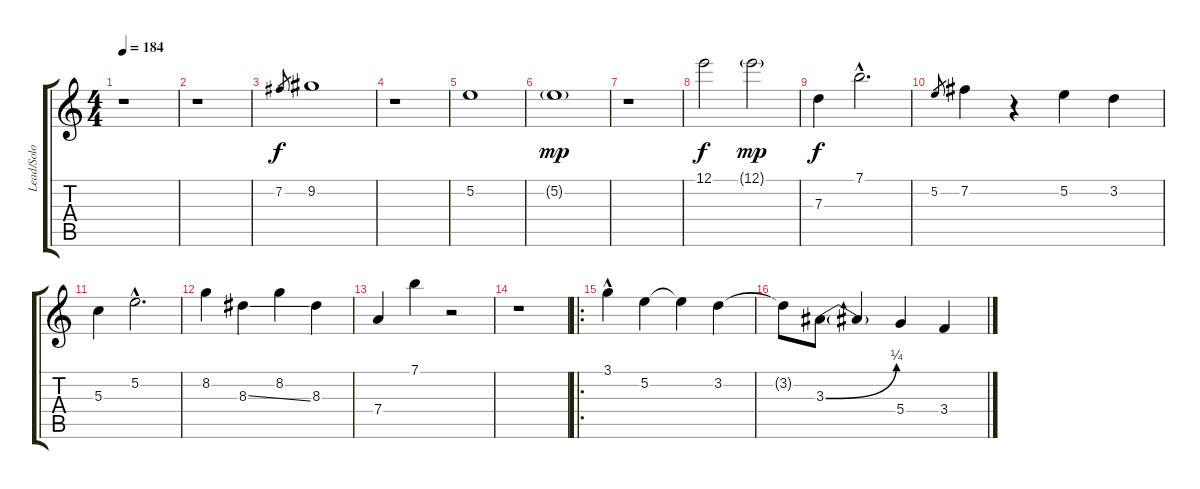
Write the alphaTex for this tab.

\track ("Lead/Solo" "Lead/Solo") {instrument distortionguitar}
\staff {score tabs}
\tuning (E4 B3 G3 D3 A2 E2) {hide}
\ts (4 4)
\tempo 184
\tempo 176
\tempo 184
\clef g2
\ks c
r.1{dy f instrument distortionguitar} |
r.1 |
7.2.8{gr} 9.2.1 |
r.1 |
5.2.1 |
5.2{g}.1{dy mp} |
r.1 |
12.1.2{dy f} 12.1{g}.2{dy mp} |
7.3.4{dy f} 7.1{hac}.2{d} |
5.2.8{gr} 7.2.4 r.4 5.2.4 3.2.4 |
5.3.4 5.2{hac}.2{d} |
8.2.4 8.3{ss}.4 8.2.4 8.3.4 |
7.4.4 7.1.4 r.2 |
r.1 |
\ro
3.1{hac}.4 5.2.4 5.2{t}.4 3.2.4 |
3.2{t}.8 3.3{be (bend 0 0 60 1)}.8 3.3{t}.4 5.4.4 3.4.4
